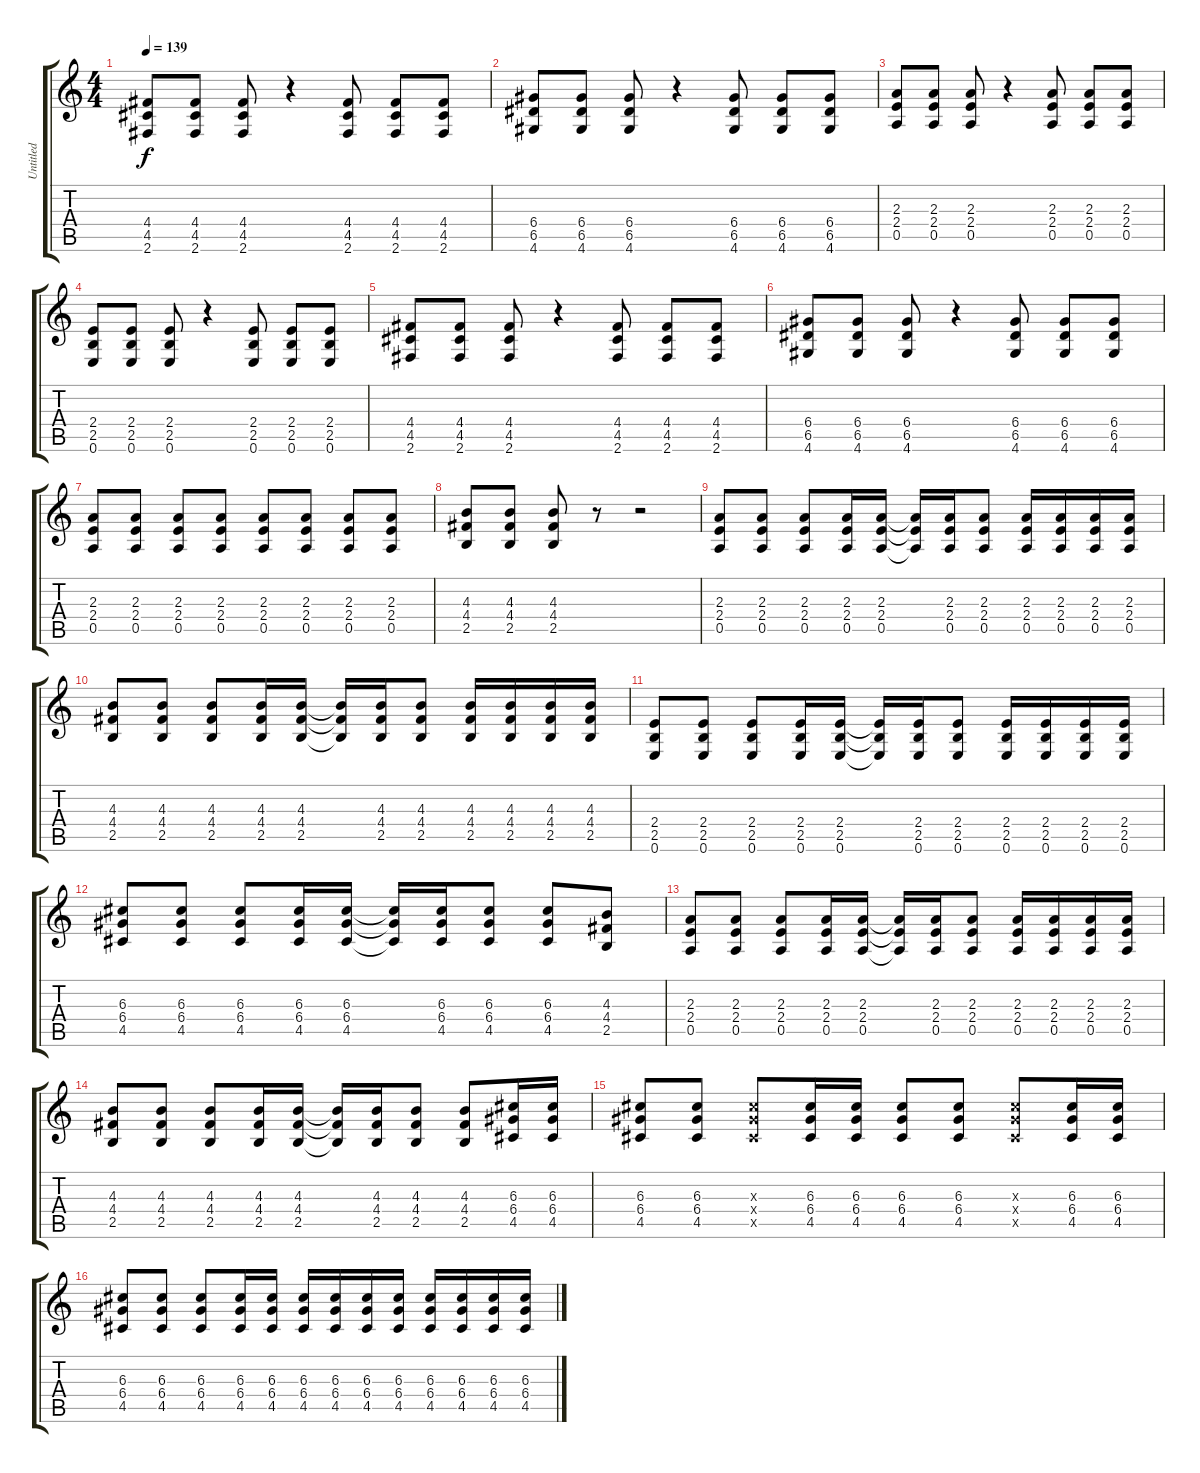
\track ("Untitled" "Untitled") {instrument distortionguitar}
\staff {score tabs}
\tuning (E4 B3 G3 D3 A2 E2) {hide}
\ts (4 4)
\tempo 139
\clef g2
\ks c
(4.4 4.5 2.6).8{dy f} (4.4 4.5 2.6).8 (4.4 4.5 2.6).8 r.4 (4.4 4.5 2.6).8 (4.4 4.5 2.6).8 (4.4 4.5 2.6).8 |
(6.4 6.5 4.6).8 (6.4 6.5 4.6).8 (6.4 6.5 4.6).8 r.4 (6.4 6.5 4.6).8 (6.4 6.5 4.6).8 (6.4 6.5 4.6).8 |
(2.3 2.4 0.5).8 (2.3 2.4 0.5).8 (2.3 2.4 0.5).8 r.4 (2.3 2.4 0.5).8 (2.3 2.4 0.5).8 (2.3 2.4 0.5).8 |
(2.4 2.5 0.6).8 (2.4 2.5 0.6).8 (2.4 2.5 0.6).8 r.4 (2.4 2.5 0.6).8 (2.4 2.5 0.6).8 (2.4 2.5 0.6).8 |
(4.4 4.5 2.6).8 (4.4 4.5 2.6).8 (4.4 4.5 2.6).8 r.4 (4.4 4.5 2.6).8 (4.4 4.5 2.6).8 (4.4 4.5 2.6).8 |
(6.4 6.5 4.6).8 (6.4 6.5 4.6).8 (6.4 6.5 4.6).8 r.4 (6.4 6.5 4.6).8 (6.4 6.5 4.6).8 (6.4 6.5 4.6).8 |
(2.3 2.4 0.5).8 (2.3 2.4 0.5).8 (2.3 2.4 0.5).8 (2.3 2.4 0.5).8 (2.3 2.4 0.5).8 (2.3 2.4 0.5).8 (2.3 2.4 0.5).8 (2.3 2.4 0.5).8 |
(4.3 4.4 2.5).8 (4.3 4.4 2.5).8 (4.3 4.4 2.5).8 r.8 r.2 |
(2.3 2.4 0.5).8 (2.3 2.4 0.5).8 (2.3 2.4 0.5).8 (2.3 2.4 0.5).16 (2.3 2.4 0.5).16 (2.3{t} 2.4{t} 0.5{t}).16 (2.3 2.4 0.5).16 (2.3 2.4 0.5).8 (2.3 2.4 0.5).16 (2.3 2.4 0.5).16 (2.3 2.4 0.5).16 (2.3 2.4 0.5).16 |
(4.3 4.4 2.5).8 (4.3 4.4 2.5).8 (4.3 4.4 2.5).8 (4.3 4.4 2.5).16 (4.3 4.4 2.5).16 (4.3{t} 4.4{t} 2.5{t}).16 (4.3 4.4 2.5).16 (4.3 4.4 2.5).8 (4.3 4.4 2.5).16 (4.3 4.4 2.5).16 (4.3 4.4 2.5).16 (4.3 4.4 2.5).16 |
(2.4 2.5 0.6).8 (2.4 2.5 0.6).8 (2.4 2.5 0.6).8 (2.4 2.5 0.6).16 (2.4 2.5 0.6).16 (2.4{t} 2.5{t} 0.6{t}).16 (2.4 2.5 0.6).16 (2.4 2.5 0.6).8 (2.4 2.5 0.6).16 (2.4 2.5 0.6).16 (2.4 2.5 0.6).16 (2.4 2.5 0.6).16 |
(6.3 6.4 4.5).8 (6.3 6.4 4.5).8 (6.3 6.4 4.5).8 (6.3 6.4 4.5).16 (6.3 6.4 4.5).16 (6.3{t} 6.4{t} 4.5{t}).16 (6.3 6.4 4.5).16 (6.3 6.4 4.5).8 (6.3 6.4 4.5).8 (4.3 4.4 2.5).8 |
(2.3 2.4 0.5).8 (2.3 2.4 0.5).8 (2.3 2.4 0.5).8 (2.3 2.4 0.5).16 (2.3 2.4 0.5).16 (2.3{t} 2.4{t} 0.5{t}).16 (2.3 2.4 0.5).16 (2.3 2.4 0.5).8 (2.3 2.4 0.5).16 (2.3 2.4 0.5).16 (2.3 2.4 0.5).16 (2.3 2.4 0.5).16 |
(4.3 4.4 2.5).8 (4.3 4.4 2.5).8 (4.3 4.4 2.5).8 (4.3 4.4 2.5).16 (4.3 4.4 2.5).16 (4.3{t} 4.4{t} 2.5{t}).16 (4.3 4.4 2.5).16 (4.3 4.4 2.5).8 (4.3 4.4 2.5).8 (6.3 6.4 4.5).16 (6.3 6.4 4.5).16 |
(6.3 6.4 4.5).8 (6.3 6.4 4.5).8 (6.3{x} 6.4{x} 4.5{x}).8 (6.3 6.4 4.5).16 (6.3 6.4 4.5).16 (6.3 6.4 4.5).8 (6.3 6.4 4.5).8 (6.3{x} 6.4{x} 4.5{x}).8 (6.3 6.4 4.5).16 (6.3 6.4 4.5).16 |
(6.3 6.4 4.5).8 (6.3 6.4 4.5).8 (6.3 6.4 4.5).8 (6.3 6.4 4.5).16 (6.3 6.4 4.5).16 (6.3 6.4 4.5).16 (6.3 6.4 4.5).16 (6.3 6.4 4.5).16 (6.3 6.4 4.5).16 (6.3 6.4 4.5).16 (6.3 6.4 4.5).16 (6.3 6.4 4.5).16 (6.3 6.4 4.5).16
